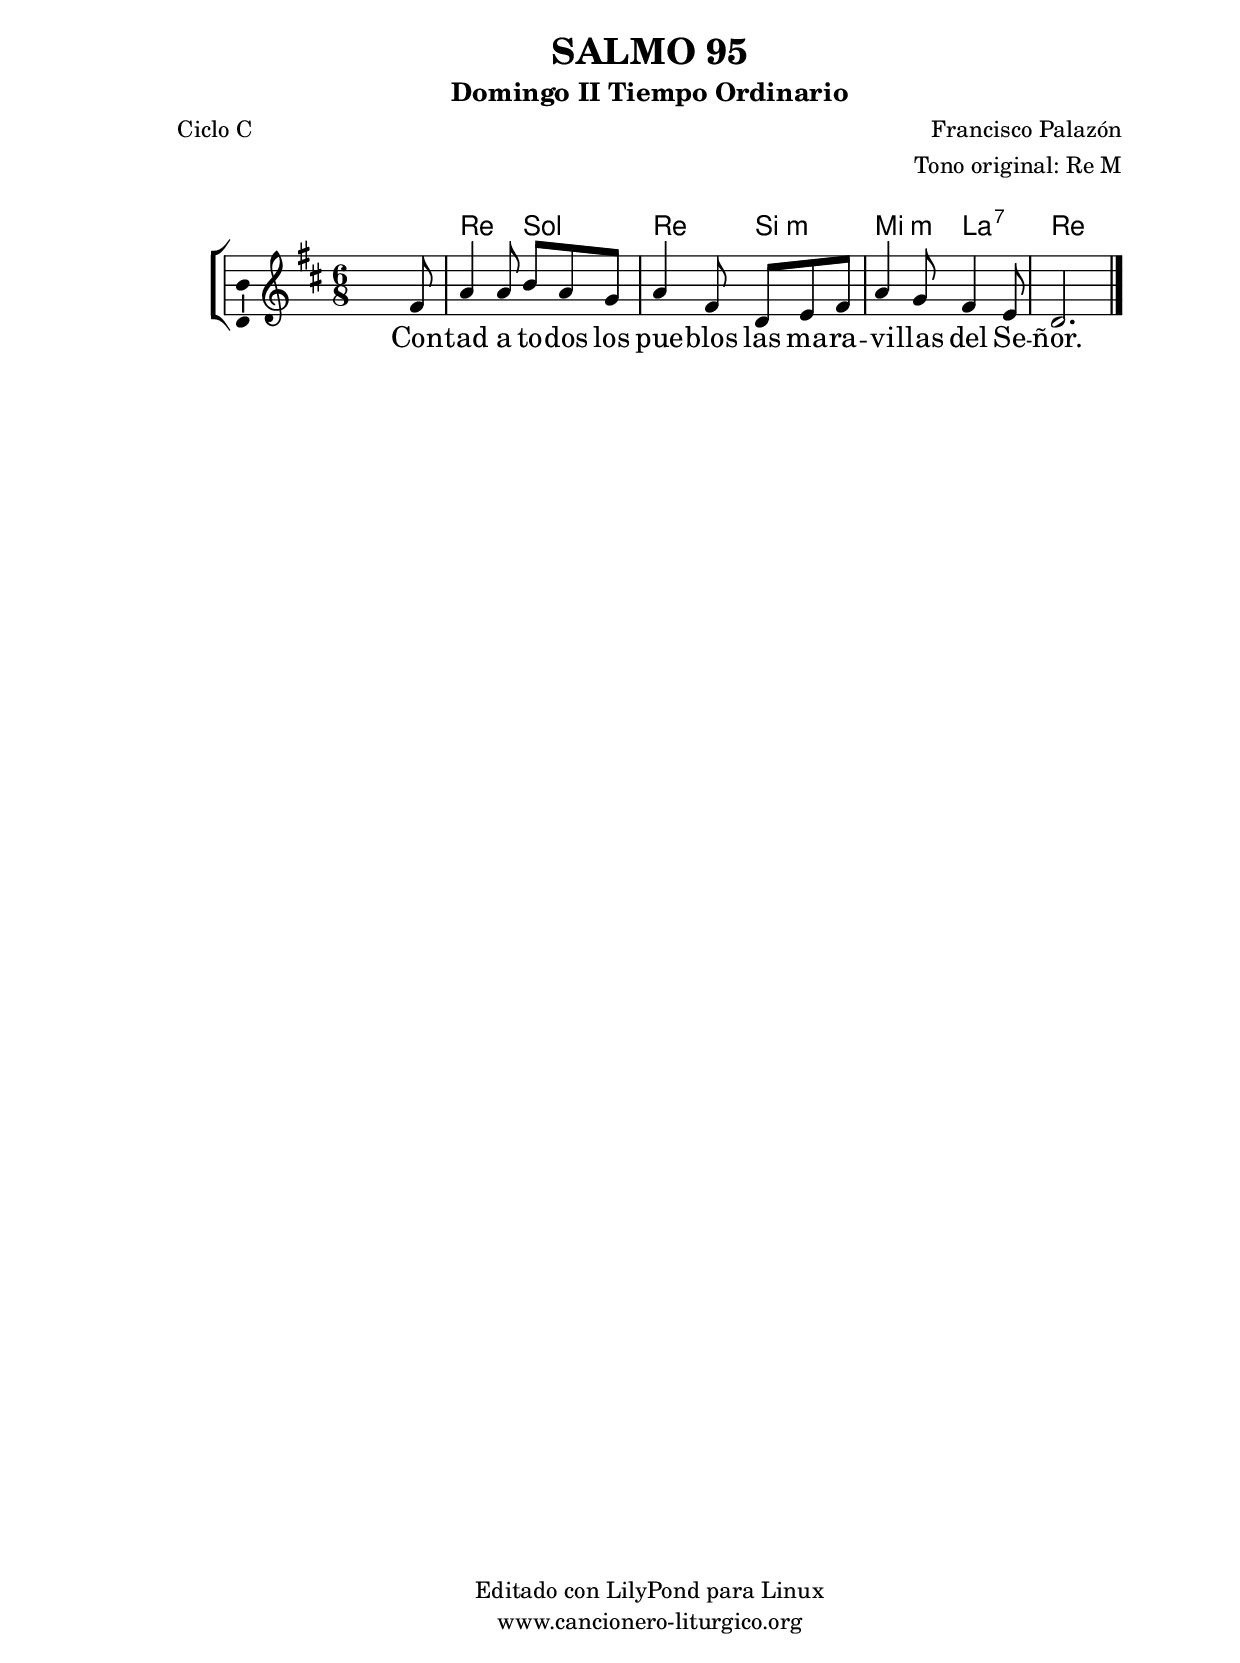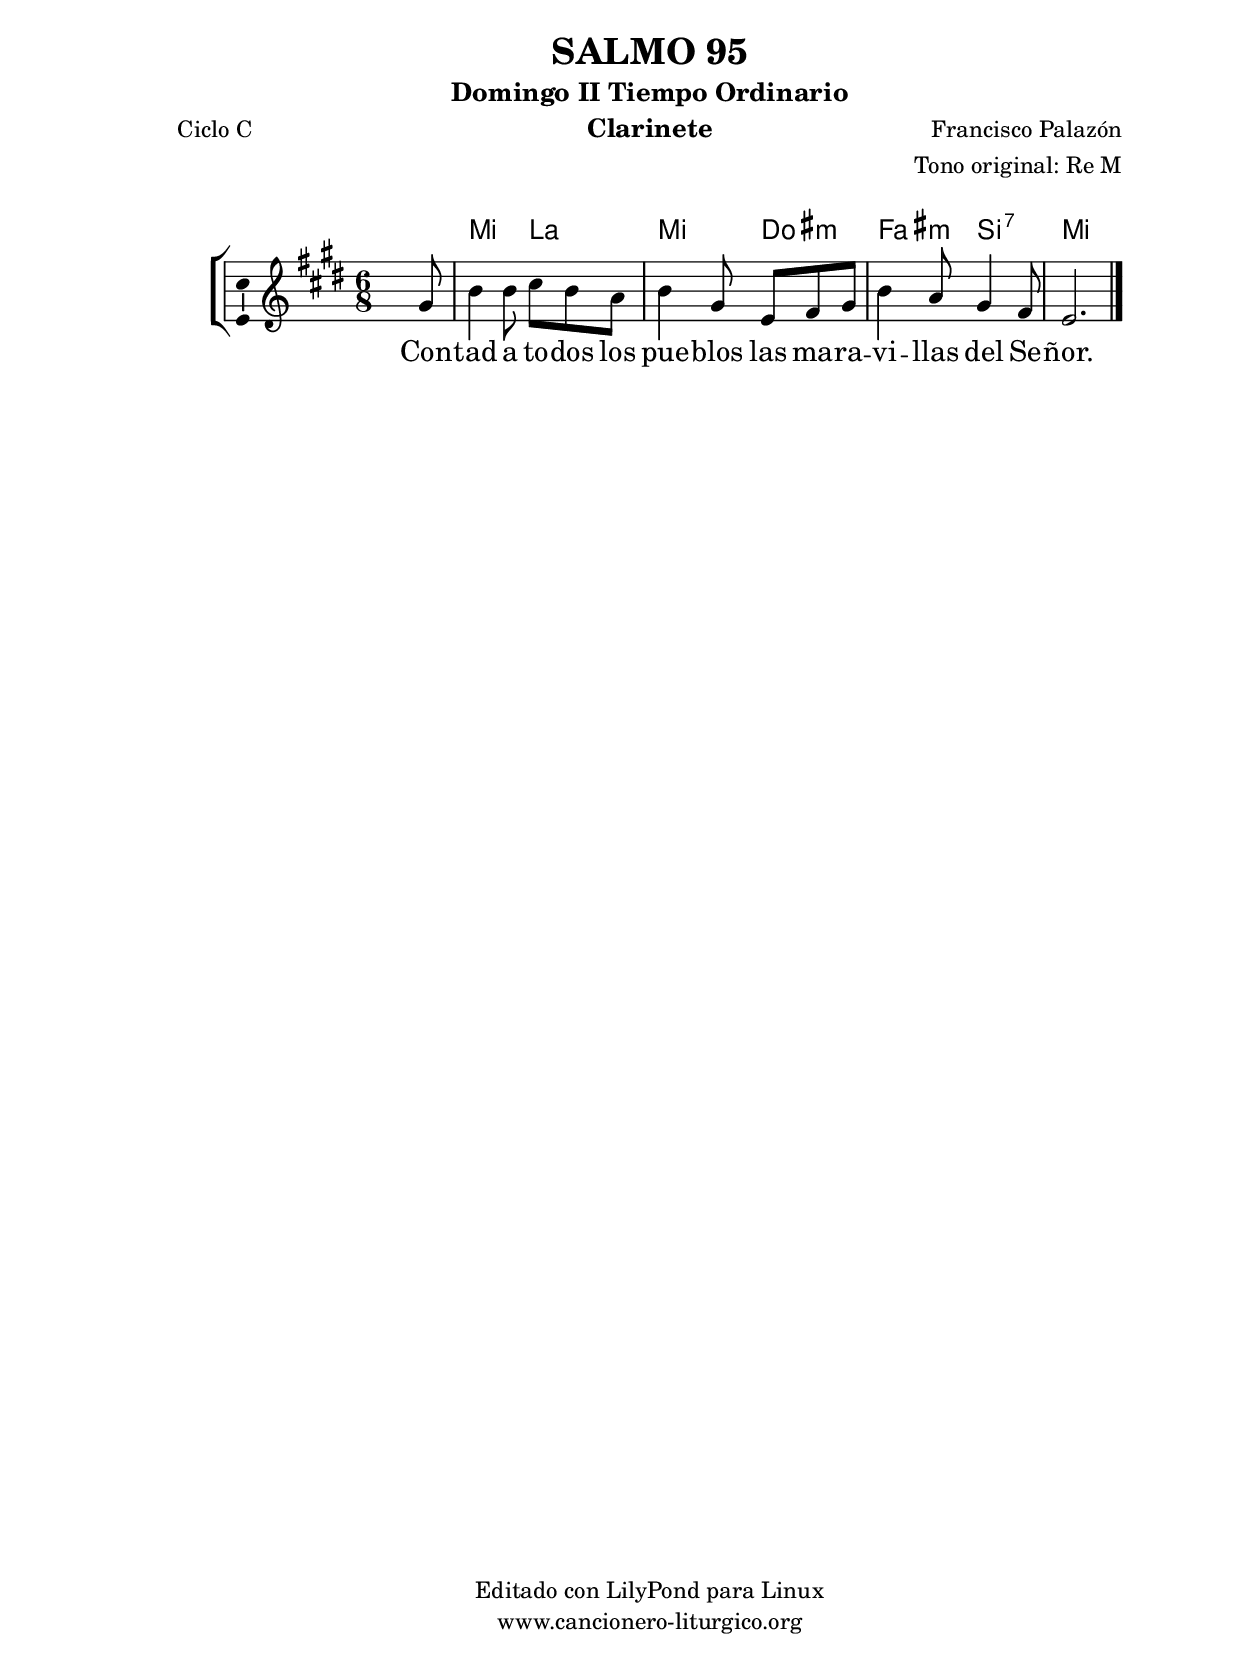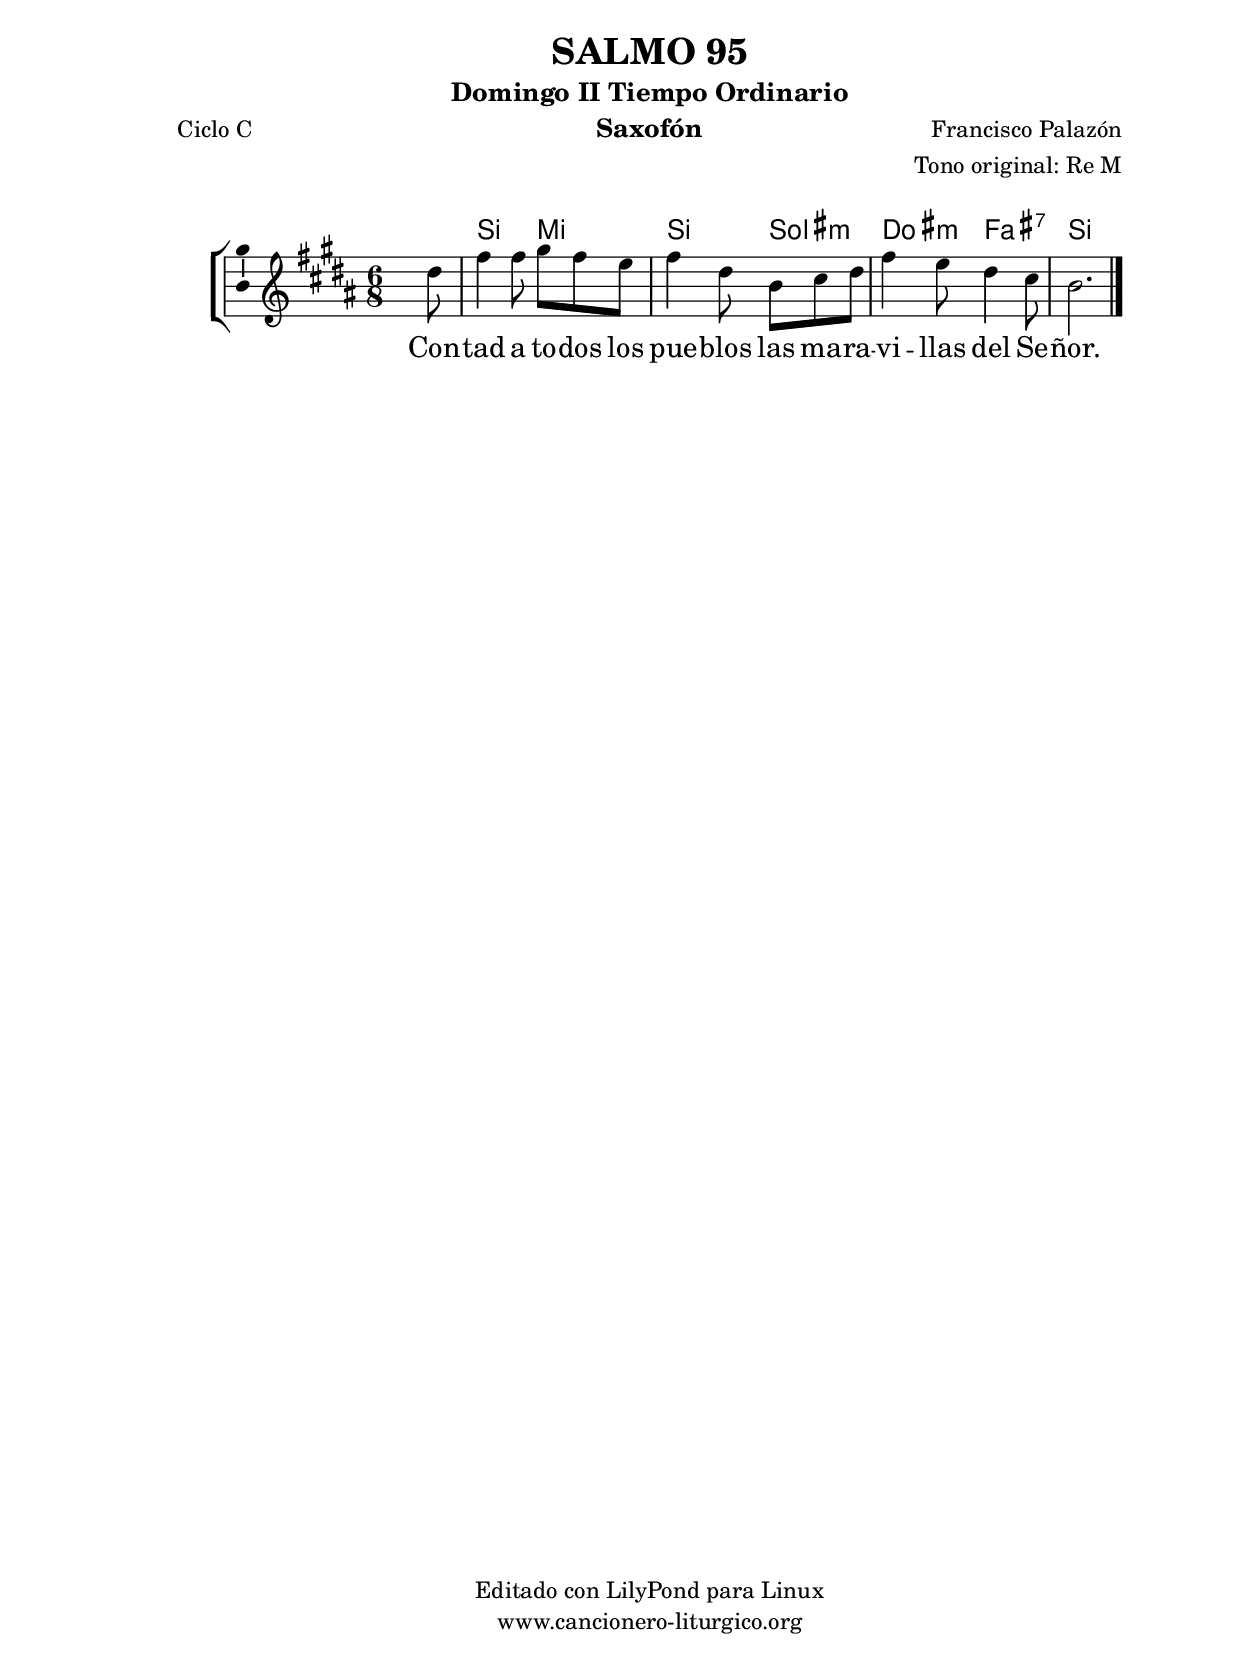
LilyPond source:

%
%para convertir .midi en .wav:
%timidity filename.midi -Ow -o finename.wav
%
%
%Para convertir de .wav a .mp3:
%lame -h -m j filename.wav
%
%
%para escuchar el midi:
%timidity nombrefichero.midi
%


%versión de lilypond para la que se ha escrito esta partitura:
\version "2.16.0"

	%Tamaño papel
	#(set-default-paper-size "a4")
	%Tamaño partitura
	#(set-global-staff-size 20)
	%No responde al pulsar sobre una nota
	#(ly:set-option 'point-and-click #f)

%parámetros del encabezamiento:
\header {
	title = "SALMO 95"
	subtitle = "Domingo II Tiempo Ordinario"
	composer = "Francisco Palazón"
	poet = "Ciclo C"
	meter = ""
	arranger = "Tono original: Re M"
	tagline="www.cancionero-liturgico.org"
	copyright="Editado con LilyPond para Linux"
	tiempo = "Ordinario"
	usos = "Salmo"
	letra = "Contad a todos los pueblos las maravillas del Señor."
	}

%parámetros asociados al papel:
\paper  {
	oddHeaderMarkup = \markup {\fill-line { \on-the-fly #not-first-page \fromproperty #'header:title \on-the-fly #not-first-page \fromproperty #'header:composer }}
	evenHeaderMarkup = \markup {\fill-line { \fromproperty #'header:composer \fromproperty #'header:title }}
	#(set-paper-size "a4")
	print-page-number = ##f
	first-page-number = 1
	print-first-page-number = ##f
%	head-separation = 3.0 \cm
	top-margin = 2.0 \cm
	bottom-margin = 0.5\cm
%%%	bottom-margin = -1.0\cm
	left-margin = 3.0 \cm
	line-width = 16.0 \cm 
	indent = 8\mm
	interscoreline = 2.\mm
	between-system-space = 15\mm
%	para que las partituras no llenen la hoja:
	ragged-bottom = ##t
%	idem para la última hoja:
	ragged-last-bottom = ##f
%	para que las partituras llenen el ancho del papel:
	ragged-last = ##f
	after-title-space = 2.5 \cm
%page-count=1
%system-count=8

	%Flexible Vertical Spacing
%	markup-markup-spacing =
%	#'((basic-distance . 15) (minimum-distance . 15) (padding . 3))
	markup-system-spacing =
	#'((basic-distance . 15) (minimum-distance . 15) (padding . 3))
	system-system-spacing =
	#'((basic-distance . 15) (minimum-distance . 15) (padding . 3))
	score-system-spacing =
	#'((basic-distance . 15) (minimum-distance . 15) (padding . 5))
%	top-system-spacing = % header
%	#'((basic-distance . 8) (minimum-distance . 0) (padding . 3))
%	top-markup-spacing =
%	#'((basic-distance . 20) (minimum-distance . 20) (padding . 3))
	last-bottom-spacing = % footer
	#'((basic-distance . 5) (minimum-distance . 5) (padding . 3))
%	score-markup-spacing =
%	#'((basic-distance . 16) (minimum-distance . 13) (padding . 3))

	}


%parámetros que afectan a toda la partitura:
global =  {
	%clave de sol (G):
	\clef G
	%armadura:
%	\transpose e f
	\key d \major
	\tempo 4.=60
	\set Score.tempoHideNote = ##t
	}


acordes = {
	\italianChords
	\chordmode {
%	\transpose e f
{
s2.
d4. g d b:m e:m a:7 d2.
	}
	}
}


melodia = 
%	\transpose e f
{
	\relative c'{
	\time 6/8

s4. s4 fis8
a4 a8 b a g
a4 fis8 d e fis
a4 g8 fis4 e8
d2.

	\bar "|."
	}
	}


texto = \lyricmode {
Con -- tad a to -- dos los pue -- blos las ma -- ra -- vi -- llas del Se -- ñor.
	}


acordesStaff = \context ChordNames = acordesStaff <<
	\set chordChanges = ##t
	\acordes
	>>


vozStaff = \context Voice = vozStaff
\with {\consists "Ambitus_engraver"}
<<
%	\set Staff.instrumentName = ""
%	\set Staff.shortInstrumentName = ""
%	\set Staff.midiInstrument = #"clarinet"
%	\set Staff.midiInstrument = #"cello"
%	\set Staff.midiInstrument = #"flute"
	\set Staff.midiInstrument = #"electric guitar (jazz)"
%	\set Staff.midiInstrument = #"english horn"
%	\set Staff.midiInstrument = #"violin"
%	\set Staff.midiInstrument = #"glockenspiel"
	\set Staff.midiMinimumVolume = #0.7
	\set Staff.midiMaximumVolume = #0.9
	\global
	\melodia
	>>


textoStaff = \context Lyrics = textoStaff <<
	\lyricsto vozStaff \texto
	>>

\book {
	\score {
		\context ChoirStaff {
			\override StaffGroup.SystemStartBracket #'collapse-height = #1
			\override Score.SystemStartBar #'collapse-height = #1
			<<
			\acordesStaff
			\vozStaff
			\textoStaff
			>>
			}
		\layout {
	    		\context {
				\Lyrics
				\override LyricText #'font-size = #2
				}
	   		 \context {
				\Score
				%fontSize = #3
				\override StaffSymbol #'staff-space = #(magstep +3)
				%\override Beam #'thickness = #0.55
				%\override SpacingSpanner #'spacing-increment = #1.0
				%\override Slur #'height-limit = #1.5
				}
			}
		}
	\score {
		\unfoldRepeats
		\context ChoirStaff {
			<<
			\acordesStaff
			\vozStaff
			>>
			}
		\midi {
	  		\context {
	  			\Score
				tempoWholesPerMinute = #(ly:make-moment 70 4)
				}
			}
		}
	}

%Partitura para clarinete
#(define output-suffix "C")
\book {
	\header{
		instrument = "Clarinete"
		}
	\score {
		\context ChoirStaff {
			\override StaffGroup.SystemStartBracket #'collapse-height = #1
			\override Score.SystemStartBar #'collapse-height = #1
\transpose c d
			<<
			\acordesStaff
			\vozStaff
			\textoStaff
			>>
			}
		\layout {
	    		\context {
				\Lyrics
				\override LyricText #'font-size = #2
				}
	   		 \context {
				\Score
				%fontSize = #3
				\override StaffSymbol #'staff-space = #(magstep +3)
				%\override Beam #'thickness = #0.55
				%\override SpacingSpanner #'spacing-increment = #1.0
				%\override Slur #'height-limit = #1.5
				}
			}
		}
	}

%Partitura para saxofón
#(define output-suffix "S")
\book {
	\header{
		instrument = "Saxofón"
		}
	\score {
		\context ChoirStaff {
			\override StaffGroup.SystemStartBracket #'collapse-height = #1
			\override Score.SystemStartBar #'collapse-height = #1
\transpose c a
			<<
			\acordesStaff
			\vozStaff
			\textoStaff
			>>
			}
		\layout {
	    		\context {
				\Lyrics
				\override LyricText #'font-size = #2
				}
	   		 \context {
				\Score
				%fontSize = #3
				\override StaffSymbol #'staff-space = #(magstep +3)
				%\override Beam #'thickness = #0.55
				%\override SpacingSpanner #'spacing-increment = #1.0
				%\override Slur #'height-limit = #1.5
				}
			}
		}
	}

